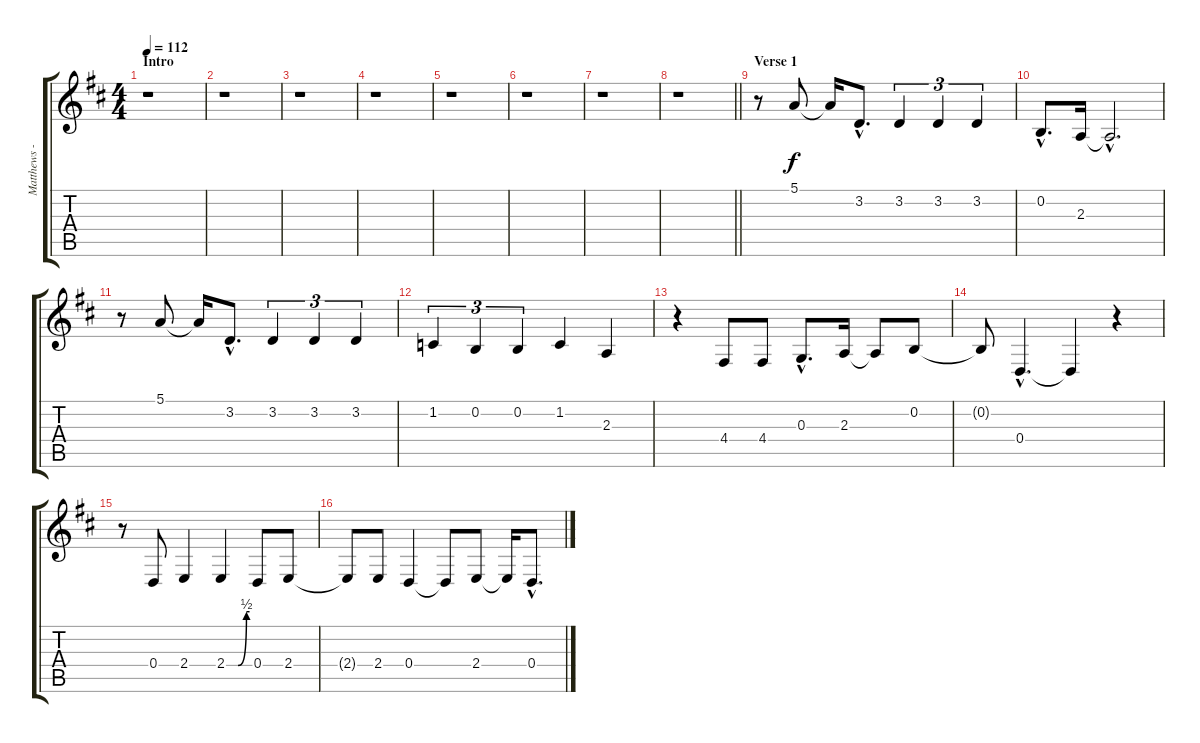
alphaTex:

\track ("Matthews - Vocals" "Matthews -") {instrument flute}
\staff {score tabs}
\tuning (E4 B3 G3 D3 A2 E2) {hide}
\ts (4 4)
\section ("" "Intro")
\tempo 112
\clef g2
\ks d
r.1{dy f instrument flute} |
r.1 |
r.1 |
r.1 |
r.1 |
r.1 |
r.1 |
\barLineRight lightlight
r.1 |
\section ("" "Verse 1")
r.8 5.1.8 5.1{t}.16 3.2{hac}.8{d} 3.2.4{tu (3 2)} 3.2.4{tu (3 2)} 3.2.4{tu (3 2)} |
0.2{hac}.8{d} 2.3.16 2.3{hac t}.2{d} |
r.8 5.1.8 5.1{t}.16 3.2{hac}.8{d} 3.2.4{tu (3 2)} 3.2.4{tu (3 2)} 3.2.4{tu (3 2)} |
1.2.4{tu (3 2)} 0.2.4{tu (3 2)} 0.2.4{tu (3 2)} 1.2.4 2.3.4 |
r.4 4.4.8 4.4.8 0.3{hac}.8{d} 2.3.16 2.3{t}.8 0.2.8 |
0.2{t}.8 0.4{hac}.4{d} 0.4{t}.4 r.4 |
r.8 0.4.8 2.4.4 2.4{be (custom 0 0 30 0 52 2 60 2)}.4 0.4.8 2.4.8 |
2.4{t}.8 2.4.8 0.4.4 0.4{t}.8 2.4.8 2.4{t}.16 0.4{hac}.8{d}
